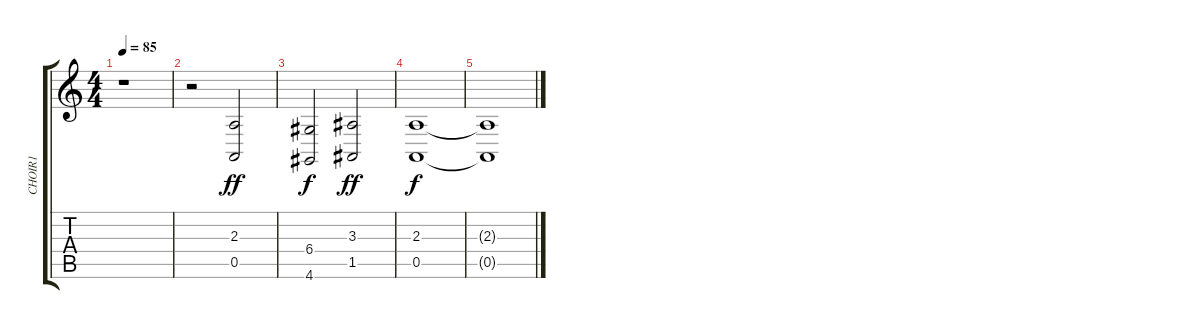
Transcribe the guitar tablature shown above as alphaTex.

\track ("CHOIR1" "CHOIR1") {instrument pad4choir}
\staff {score tabs}
\tuning (E4 B3 G3 D3 A2 E2) {hide}
\ts (4 4)
\tempo 85
\clef g2
\ks c
r.1{dy ff} |
r.2 (2.3 0.5).2 |
(6.4 4.6).2{dy f} (3.3 1.5).2{dy ff} |
(2.3 0.5).1{dy f} |
(2.3{t} 0.5{t}).1
